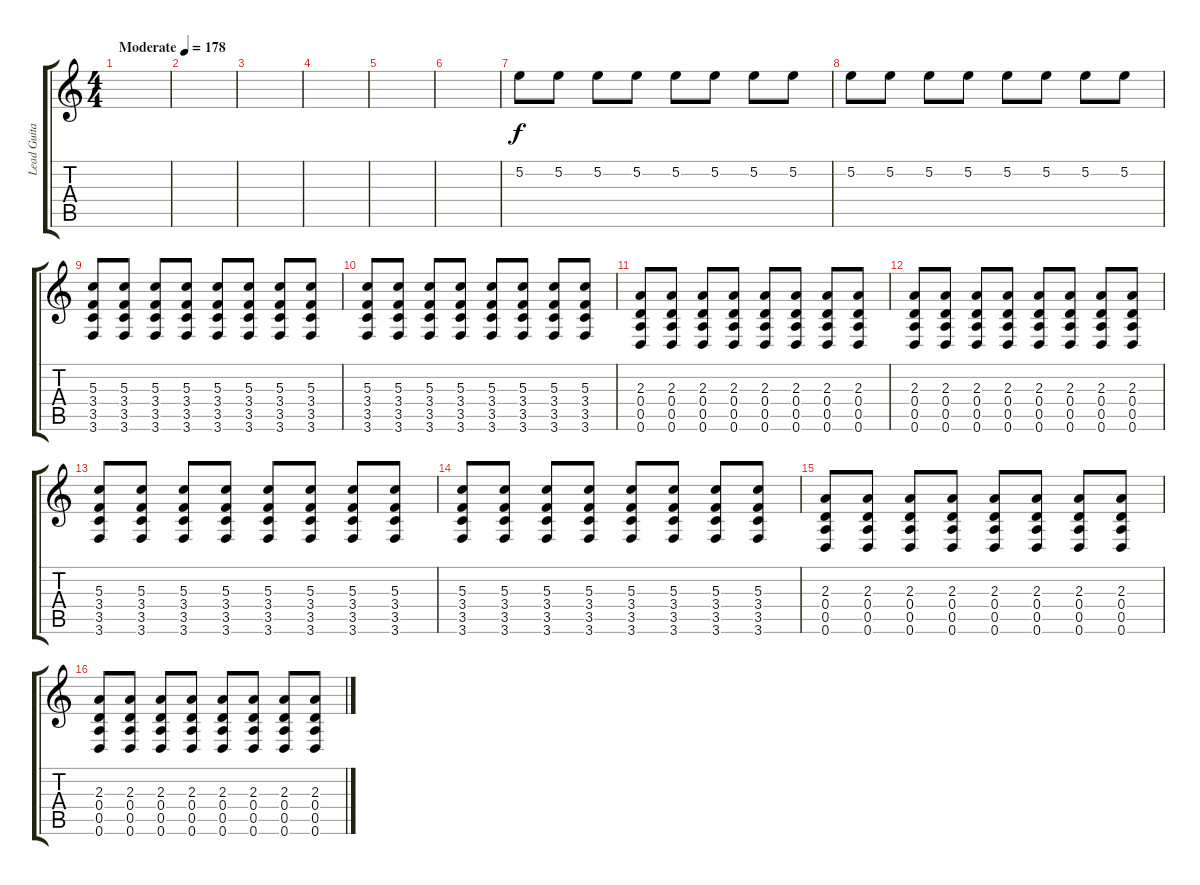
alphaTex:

\track ("Lead Guitar L" "Lead Guita") {instrument distortionguitar}
\staff {score tabs}
\tuning (E4 B3 G3 D3 A2 D2) {hide}
\ts (4 4)
\tempo (178 "Moderate")
\clef g2
\ks c
|
|
|
|
|
|
5.2.8{volume 13} 5.2.8 5.2.8 5.2.8 5.2.8 5.2.8 5.2.8 5.2.8 |
5.2.8 5.2.8 5.2.8 5.2.8 5.2.8 5.2.8 5.2.8 5.2.8 |
(5.3 3.4 3.5 3.6).8 (5.3 3.4 3.5 3.6).8 (5.3 3.4 3.5 3.6).8 (5.3 3.4 3.5 3.6).8 (5.3 3.4 3.5 3.6).8 (5.3 3.4 3.5 3.6).8 (5.3 3.4 3.5 3.6).8 (5.3 3.4 3.5 3.6).8 |
(5.3 3.4 3.5 3.6).8 (5.3 3.4 3.5 3.6).8 (5.3 3.4 3.5 3.6).8 (5.3 3.4 3.5 3.6).8 (5.3 3.4 3.5 3.6).8 (5.3 3.4 3.5 3.6).8 (5.3 3.4 3.5 3.6).8 (5.3 3.4 3.5 3.6).8 |
(2.3 0.4 0.5 0.6).8 (2.3 0.4 0.5 0.6).8 (2.3 0.4 0.5 0.6).8 (2.3 0.4 0.5 0.6).8 (2.3 0.4 0.5 0.6).8 (2.3 0.4 0.5 0.6).8 (2.3 0.4 0.5 0.6).8 (2.3 0.4 0.5 0.6).8 |
(2.3 0.4 0.5 0.6).8 (2.3 0.4 0.5 0.6).8 (2.3 0.4 0.5 0.6).8 (2.3 0.4 0.5 0.6).8 (2.3 0.4 0.5 0.6).8 (2.3 0.4 0.5 0.6).8 (2.3 0.4 0.5 0.6).8 (2.3 0.4 0.5 0.6).8 |
(5.3 3.4 3.5 3.6).8 (5.3 3.4 3.5 3.6).8 (5.3 3.4 3.5 3.6).8 (5.3 3.4 3.5 3.6).8 (5.3 3.4 3.5 3.6).8 (5.3 3.4 3.5 3.6).8 (5.3 3.4 3.5 3.6).8 (5.3 3.4 3.5 3.6).8 |
(5.3 3.4 3.5 3.6).8 (5.3 3.4 3.5 3.6).8 (5.3 3.4 3.5 3.6).8 (5.3 3.4 3.5 3.6).8 (5.3 3.4 3.5 3.6).8 (5.3 3.4 3.5 3.6).8 (5.3 3.4 3.5 3.6).8 (5.3 3.4 3.5 3.6).8 |
(2.3 0.4 0.5 0.6).8 (2.3 0.4 0.5 0.6).8 (2.3 0.4 0.5 0.6).8 (2.3 0.4 0.5 0.6).8 (2.3 0.4 0.5 0.6).8 (2.3 0.4 0.5 0.6).8 (2.3 0.4 0.5 0.6).8 (2.3 0.4 0.5 0.6).8 |
(2.3 0.4 0.5 0.6).8 (2.3 0.4 0.5 0.6).8 (2.3 0.4 0.5 0.6).8 (2.3 0.4 0.5 0.6).8 (2.3 0.4 0.5 0.6).8 (2.3 0.4 0.5 0.6).8 (2.3 0.4 0.5 0.6).8 (2.3 0.4 0.5 0.6).8
